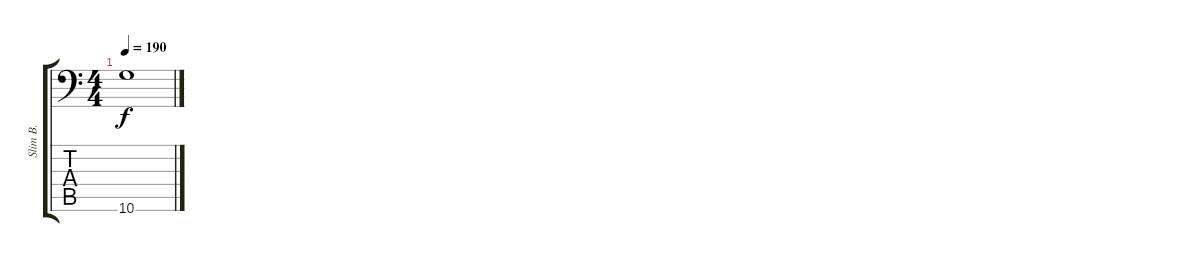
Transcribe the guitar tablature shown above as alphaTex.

\track ("Slim B." "Slim B.") {instrument distortionguitar}
\staff {score tabs}
\tuning (B3 Gb3 D3 A2 E2 A1) {hide}
\ts (4 4)
\tempo 190
\clef f4
\ks c
10.6{t}.1{dy f}
